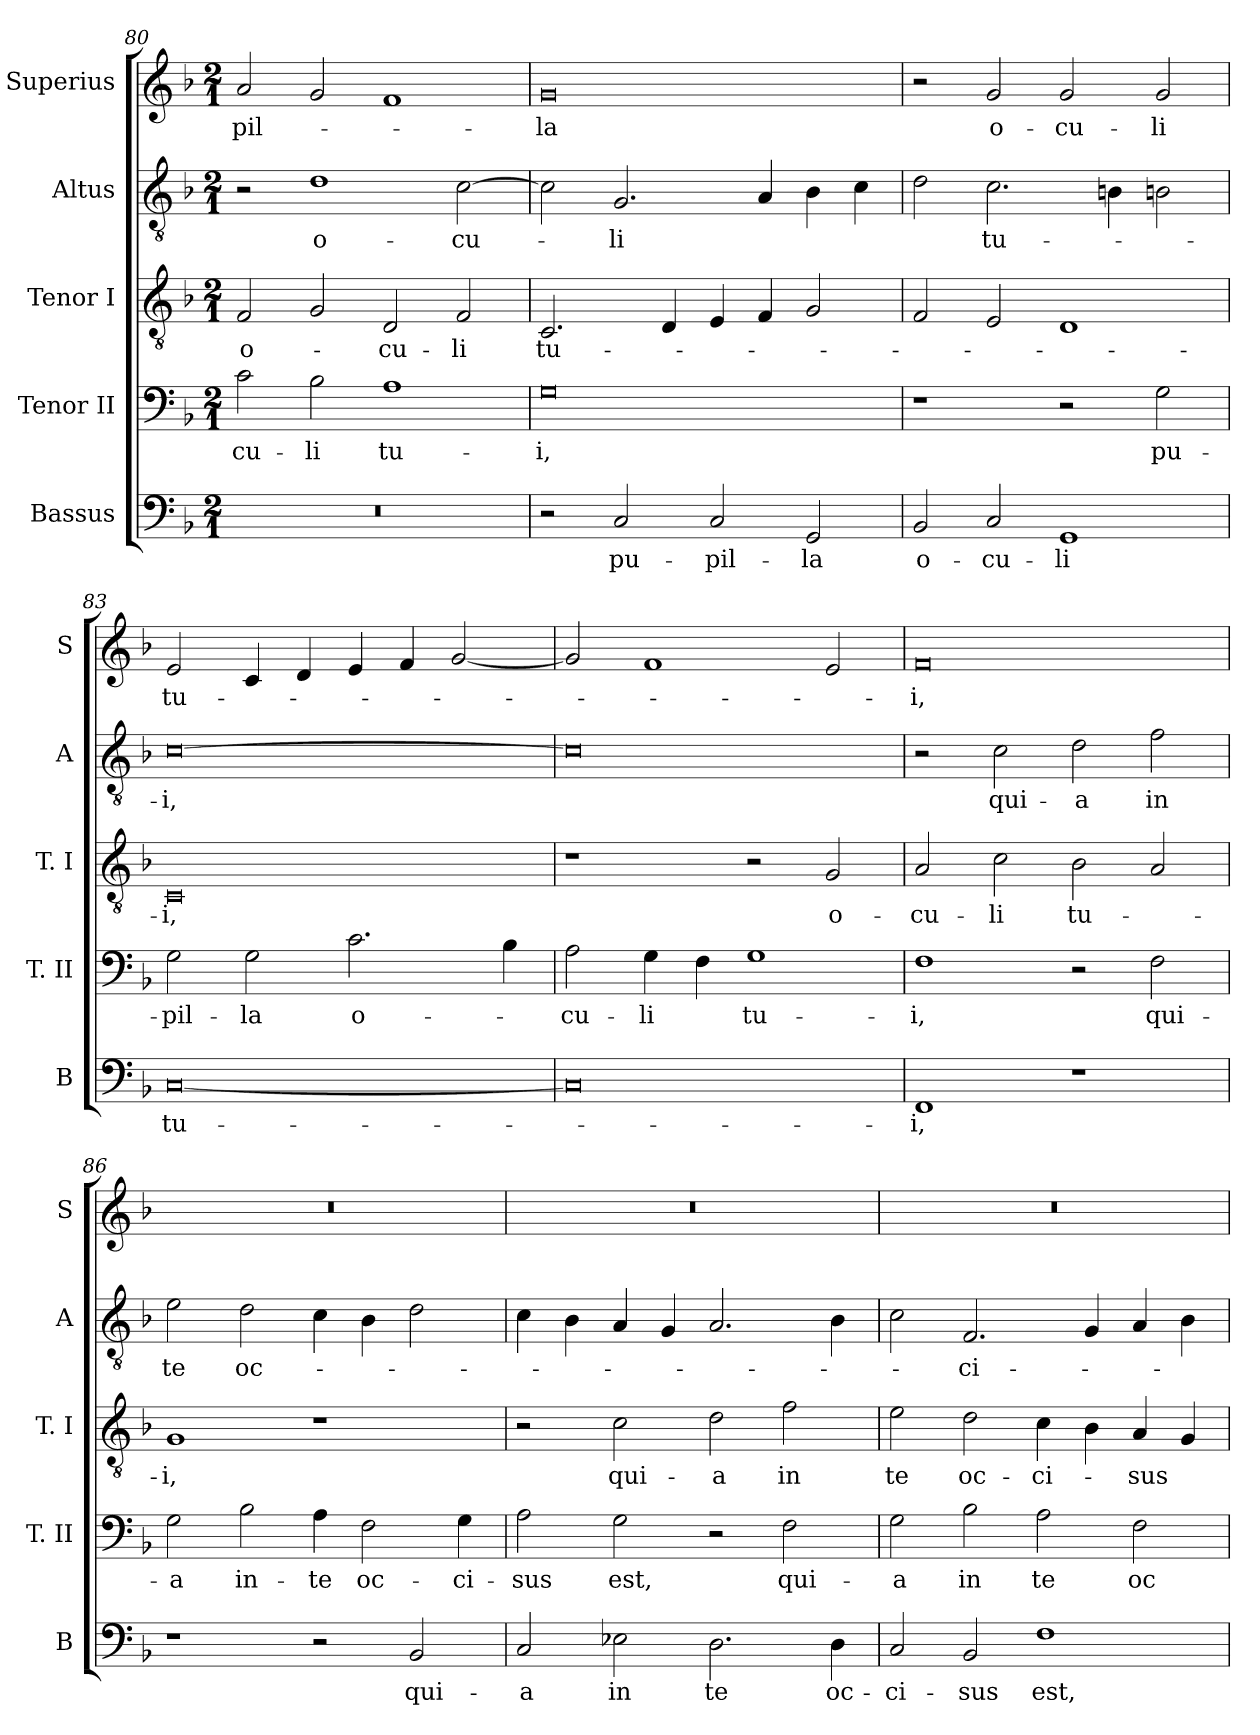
**kern	**text	**kern	**text	**kern	**text	**kern	**text	**kern	**text
*part5	*part5	*part4	*part4	*part3	*part3	*part2	*part2	*part1	*part1
*staff5	*staff5	*staff4	*staff4	*staff3	*staff3	*staff2	*staff2	*staff1	*staff1
*I"Bassus	*	*I"Tenor II	*	*I"Tenor I	*	*I"Altus	*	*I"Superius	*
*I'B	*	*I'T. II	*	*I'T. I	*	*I'A	*	*I'S	*
*clefF4	*	*clefF4	*	*clefGv2	*	*clefGv2	*	*clefG2	*
*k[b-]	*	*k[b-]	*	*k[b-]	*	*k[b-]	*	*k[b-]	*
*F:	*	*F:	*	*F:	*	*F:	*	*F:	*
*M2/1	*	*M2/1	*	*M2/1	*	*M2/1	*	*M2/1	*
=80	=80	=80	=80	=80	=80	=80	=80	=80	=80
0r	.	2c	-cu-	2F	o-	2r	.	2a	-pil-
.	.	2B-	-li	2G	.	1d	o-	2g	.
.	.	1A	tu-	2D	-cu-	.	.	1f	.
.	.	.	.	2F	-li	[2c	-cu-	.	.
=81	=81	=81	=81	=81	=81	=81	=81	=81	=81
2r	.	0G	-i,	2.C	tu-	2c]	.	0g	-la
2C	pu-	.	.	.	.	2.G	-li	.	.
.	.	.	.	4D	.	.	.	.	.
2C	-pil-	.	.	4E	.	.	.	.	.
.	.	.	.	4F	.	4A	.	.	.
2GG	-la	.	.	2G	.	4B-	.	.	.
.	.	.	.	.	.	4c	.	.	.
=82	=82	=82	=82	=82	=82	=82	=82	=82	=82
2BB-	o-	1r	.	2F	.	2d	.	2r	.
2C	-cu-	.	.	2E	.	2.c	tu-	2g	o-
1GG	-li	2r	.	1D	.	.	.	2g	-cu-
.	.	.	.	.	.	4Bn	.	.	.
.	.	2G	pu-	.	.	2Bn	.	2g	-li
=83	=83	=83	=83	=83	=83	=83	=83	=83	=83
[0C	tu-	2G	-pil-	0C	-i,	[0c	-i,	2e	tu-
.	.	2G	-la	.	.	.	.	4c	.
.	.	.	.	.	.	.	.	4d	.
.	.	2.c	o-	.	.	.	.	4e	.
.	.	.	.	.	.	.	.	4f	.
.	.	.	.	.	.	.	.	[2g	.
.	.	4B-	.	.	.	.	.	.	.
=84	=84	=84	=84	=84	=84	=84	=84	=84	=84
0C]	.	2A	-cu-	1r	.	0c]	.	2g]	.
.	.	4G	-li	.	.	.	.	1f	.
.	.	4F	.	.	.	.	.	.	.
.	.	1G	tu-	2r	.	.	.	.	.
.	.	.	.	2G	o-	.	.	2e	.
=85	=85	=85	=85	=85	=85	=85	=85	=85	=85
1FF	-i,	1F	-i,	2A	-cu-	2r	.	0f	-i,
.	.	.	.	2c	-li	2c	qui-	.	.
1r	.	2r	.	2B-	tu-	2d	-a	.	.
.	.	2F	qui-	2A	.	2f	in	.	.
=86	=86	=86	=86	=86	=86	=86	=86	=86	=86
1r	.	2G	-a	1G	-i,	2e	te	0r	.
.	.	2B-	in-	.	.	2d	oc-	.	.
2r	.	4A	-te	1r	.	4c	.	.	.
.	.	2F	oc-	.	.	4B-	.	.	.
2BB-	qui-	.	.	.	.	2d	.	.	.
.	.	4G	-ci-	.	.	.	.	.	.
=87	=87	=87	=87	=87	=87	=87	=87	=87	=87
2C	-a	2A	-sus	2r	.	4c	.	0r	.
.	.	.	.	.	.	4B-	.	.	.
2E-X	in	2G	est,	2c	qui-	4A	.	.	.
.	.	.	.	.	.	4G	.	.	.
2.D	te	2r	.	2d	-a	2.A	.	.	.
.	.	2F	qui-	2f	in	.	.	.	.
4D	oc-	.	.	.	.	4B-	.	.	.
=88	=88	=88	=88	=88	=88	=88	=88	=88	=88
2C	-ci-	2G	-a	2e	te	2c	.	0r	.
2BB-	-sus	2B-	in	2d	oc-	2.F	-ci-	.	.
1F	est,	2A	te	4c	-ci-	.	.	.	.
.	.	.	.	4B-	.	4G	.	.	.
.	.	2F	oc-	4A	-sus	4A	.	.	.
.	.	.	.	4G	.	4B-	.	.	.
=	=	=	=	=	=	=	=	=	=
*-	*-	*-	*-	*-	*-	*-	*-	*-	*-
